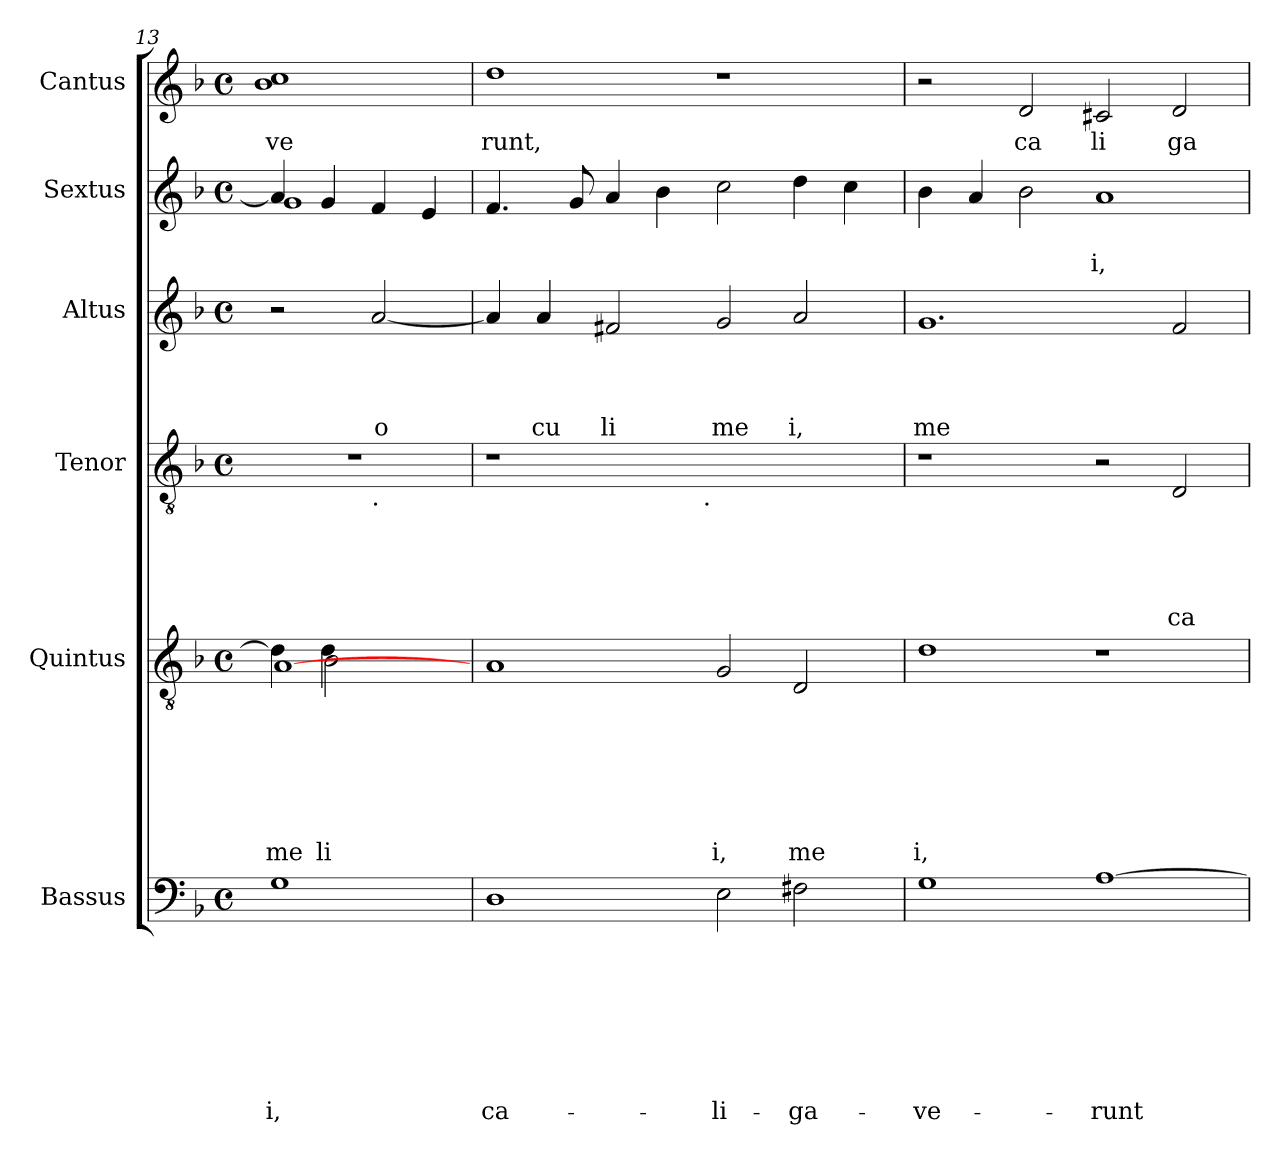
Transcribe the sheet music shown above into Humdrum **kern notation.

**kern	**text	**text	**text	**text	**text	**text	**text	**text	**kern	**text	**text	**text	**text	**text	**text	**text	**kern	**text	**text	**text	**text	**text	**kern	**text	**text	**text	**text	**kern	**text	**text	**kern	**text
*part6	*part6	*part6	*part6	*part6	*part6	*part6	*part6	*part6	*part5	*part5	*part5	*part5	*part5	*part5	*part5	*part5	*part4	*part4	*part4	*part4	*part4	*part4	*part3	*part3	*part3	*part3	*part3	*part2	*part2	*part2	*part1	*part1
*staff6	*staff6	*staff6	*staff6	*staff6	*staff6	*staff6	*staff6	*staff6	*staff5	*staff5	*staff5	*staff5	*staff5	*staff5	*staff5	*staff5	*staff4	*staff4	*staff4	*staff4	*staff4	*staff4	*staff3	*staff3	*staff3	*staff3	*staff3	*staff2	*staff2	*staff2	*staff1	*staff1
*I"Bassus	*	*	*	*	*	*	*	*	*I"Quintus	*	*	*	*	*	*	*	*I"Tenor	*	*	*	*	*	*I"Altus	*	*	*	*	*I"Sextus	*	*	*I"Cantus	*
*clefF4	*	*	*	*	*	*	*	*	*clefGv2	*	*	*	*	*	*	*	*clefGv2	*	*	*	*	*	*clefG2	*	*	*	*	*clefG2	*	*	*clefG2	*
*k[b-]	*	*	*	*	*	*	*	*	*k[b-]	*	*	*	*	*	*	*	*k[b-]	*	*	*	*	*	*k[b-]	*	*	*	*	*k[b-]	*	*	*k[b-]	*
*F:	*	*	*	*	*	*	*	*	*F:	*	*	*	*	*	*	*	*F:	*	*	*	*	*	*F:	*	*	*	*	*F:	*	*	*F:	*
*M4/4	*	*	*	*	*	*	*	*	*M4/4	*	*	*	*	*	*	*	*M4/4	*	*	*	*	*	*M4/4	*	*	*	*	*M4/4	*	*	*M4/4	*
*met(c)	*	*	*	*	*	*	*	*	*met(c)	*	*	*	*	*	*	*	*met(c)	*	*	*	*	*	*met(c)	*	*	*	*	*met(c)	*	*	*met(c)	*
=13	=13	=13	=13	=13	=13	=13	=13	=13	=13	=13	=13	=13	=13	=13	=13	=13	=13	=13	=13	=13	=13	=13	=13	=13	=13	=13	=13	=13	=13	=13	=13	=13
!	!	!	!	!	!	!	!	!LO:LY:b	!	!	!	!	!	!	!	!LO:LY:b	!	!	!	!	!	!	!	!	!	!	!	!	!	!	!	!LO:LY:b
*	*	*	*	*	*	*	*	*	*^	*	*	*	*	*	*	*	*^	*	*	*	*	*	*	*	*	*	*	*^	*	*	*	*
*	*	*	*	*	*	*	*	*	*	*^	*	*	*	*	*	*	*	*	*	*	*	*	*	*	*	*	*	*	*	*	*	*	*	*	*
1G	.	.	.	.	.	.	.	-i,	4d\]	4ryy	[<1A	.	.	.	.	.	.	me	1r	2ryy	.	.	.	.	.	2r	.	.	.	.	4a/]	1g	.	.	1b- 1cc	ve
!	!	!	!	!	!	!	!	!	!	!	!	!	!	!	!	!	!	!LO:LY:b	!	!	!	!	!	!	!	!	!	!	!	!	!	!	!	!	!	!
!	!	!	!	!	!	!	!	!	!	!	!	!	!	!	!	!	!	!LO:LY:b	!	!	!	!	!	!	!	!	!	!	!	!	!	!	!	!	!	!
.	.	.	.	.	.	.	.	.	4d\	2B-\	.	.	.	.	.	.	.	li	.	.	.	.	.	.	.	.	.	.	.	.	4g/	.	.	.	.	.
!	!	!	!	!	!	!	!	!	!	!	!	!	!	!	!	!	!	!	!	!LO:TX:b:t=.	!	!	!	!	!	!	!	!	!	!	!	!	!	!	!	!
!	!	!	!	!	!	!	!	!	!	!	!	!	!	!	!	!	!	!	!	!	!	!	!	!	!	!	!	!	!	!LO:LY:b	!	!	!	!	!	!
.	.	.	.	.	.	.	.	.	2ryy	.	.	.	.	.	.	.	.	.	.	2ryy	.	.	.	.	.	[<2a/	.	.	.	o	4f/	.	.	.	.	.
.	.	.	.	.	.	.	.	.	.	4ryy	.	.	.	.	.	.	.	.	.	.	.	.	.	.	.	.	.	.	.	.	4e/	.	.	.	.	.
*	*	*	*	*	*	*	*	*	*	*v	*v	*	*	*	*	*	*	*	*	*	*	*	*	*	*	*	*	*	*	*	*v	*v	*	*	*	*
=14	=14	=14	=14	=14	=14	=14	=14	=14	=14	=14	=14	=14	=14	=14	=14	=14	=14	=14	=14	=14	=14	=14	=14	=14	=14	=14	=14	=14	=14	=14	=14	=14	=14	=14
!	!	!	!	!	!	!	!	!LO:LY:b	!	!	!	!	!	!	!	!	!	!	!	!	!	!	!	!	!	!	!	!	!	!	!	!	!	!LO:LY:b
*	*	*	*	*	*	*	*	*	*v	*v	*	*	*	*	*	*	*	*	*	*	*	*	*	*	*	*	*	*	*	*	*	*	*	*
1D	.	.	.	.	.	.	.	ca-	1A	.	.	.	.	.	.	.	1r	2ryy	.	.	.	.	.	4a/]	.	.	.	.	4.f/	.	.	1dd	runt,
!	!	!	!	!	!	!	!	!	!	!	!	!	!	!	!	!	!	!	!	!	!	!	!	!	!	!	!	!LO:LY:b	!	!	!	!	!
.	.	.	.	.	.	.	.	.	.	.	.	.	.	.	.	.	.	.	.	.	.	.	.	4a/	.	.	.	cu	.	.	.	.	.
.	.	.	.	.	.	.	.	.	.	.	.	.	.	.	.	.	.	.	.	.	.	.	.	.	.	.	.	.	8g/	.	.	.	.
!	!	!	!	!	!	!	!	!	!	!	!	!	!	!	!	!	!	!	!	!	!	!	!	!	!	!	!	!LO:LY:b	!	!	!	!	!
.	.	.	.	.	.	.	.	.	.	.	.	.	.	.	.	.	.	4...ryy	.	.	.	.	.	2f#X/	.	.	.	li	4a/	.	.	.	.
.	.	.	.	.	.	.	.	.	.	.	.	.	.	.	.	.	.	.	.	.	.	.	.	.	.	.	.	.	4b-\	.	.	.	.
!	!	!	!	!	!	!	!	!	!	!	!	!	!	!	!	!	!	!LO:TX:b:t=.	!	!	!	!	!	!	!	!	!	!	!	!	!	!	!
.	.	.	.	.	.	.	.	.	.	.	.	.	.	.	.	.	.	1ryy	.	.	.	.	.	.	.	.	.	.	.	.	.	.	.
!	!	!	!	!	!	!	!	!LO:LY:b	!	!	!	!	!	!	!	!LO:LY:b	!	!	!	!	!	!	!	!	!	!	!	!LO:LY:b	!	!	!	!	!
2E\	.	.	.	.	.	.	.	-li-	2G/	.	.	.	.	.	.	i,	1ryy	.	.	.	.	.	.	2g/	.	.	.	me	2cc\	.	.	1r	.
!	!	!	!	!	!	!	!	!LO:LY:b	!	!	!	!	!	!	!	!LO:LY:b	!	!	!	!	!	!	!	!	!	!	!	!LO:LY:b	!	!	!	!	!
2F#X\	.	.	.	.	.	.	.	-ga-	2D/	.	.	.	.	.	.	me	.	.	.	.	.	.	.	2a/	.	.	.	i,	4dd\	.	.	.	.
.	.	.	.	.	.	.	.	.	.	.	.	.	.	.	.	.	.	.	.	.	.	.	.	.	.	.	.	.	4cc\	.	.	.	.
.	.	.	.	.	.	.	.	.	.	.	.	.	.	.	.	.	.	32ryy	.	.	.	.	.	.	.	.	.	.	.	.	.	.	.
=15	=15	=15	=15	=15	=15	=15	=15	=15	=15	=15	=15	=15	=15	=15	=15	=15	=15	=15	=15	=15	=15	=15	=15	=15	=15	=15	=15	=15	=15	=15	=15	=15	=15
!	!	!	!	!	!	!	!	!LO:LY:b	!	!	!	!	!	!	!	!LO:LY:b	!	!	!	!	!	!	!	!	!	!	!	!LO:LY:b	!	!	!	!	!
*	*	*	*	*	*	*	*	*	*	*	*	*	*	*	*	*	*v	*v	*	*	*	*	*	*	*	*	*	*	*	*	*	*	*
1G	.	.	.	.	.	.	.	-ve-	1d	.	.	.	.	.	.	i,	1r	.	.	.	.	.	1.g	.	.	.	me	4b-\	.	.	2r	.
.	.	.	.	.	.	.	.	.	.	.	.	.	.	.	.	.	.	.	.	.	.	.	.	.	.	.	.	4a/	.	.	.	.
!	!	!	!	!	!	!	!	!	!	!	!	!	!	!	!	!	!	!	!	!	!	!	!	!	!	!	!	!	!	!	!	!LO:LY:b
.	.	.	.	.	.	.	.	.	.	.	.	.	.	.	.	.	.	.	.	.	.	.	.	.	.	.	.	2b-\	.	.	2d/	ca
!	!	!	!	!	!	!	!	!LO:LY:b	!	!	!	!	!	!	!	!	!	!	!	!	!	!	!	!	!	!	!	!	!	!LO:LY:b	!	!LO:LY:b
[>1A	.	.	.	.	.	.	.	-runt	1r	.	.	.	.	.	.	.	2r	.	.	.	.	.	.	.	.	.	.	1a	.	i,	2c#X/	li
!	!	!	!	!	!	!	!	!	!	!	!	!	!	!	!	!	!	!	!	!	!	!LO:LY:b	!	!	!	!	!	!	!	!	!	!LO:LY:b
.	.	.	.	.	.	.	.	.	.	.	.	.	.	.	.	.	2D/	.	.	.	.	ca	2f/	.	.	.	.	.	.	.	2d/	ga
=	=	=	=	=	=	=	=	=	=	=	=	=	=	=	=	=	=	=	=	=	=	=	=	=	=	=	=	=	=	=	=	=
*-	*-	*-	*-	*-	*-	*-	*-	*-	*-	*-	*-	*-	*-	*-	*-	*-	*-	*-	*-	*-	*-	*-	*-	*-	*-	*-	*-	*-	*-	*-	*-	*-
